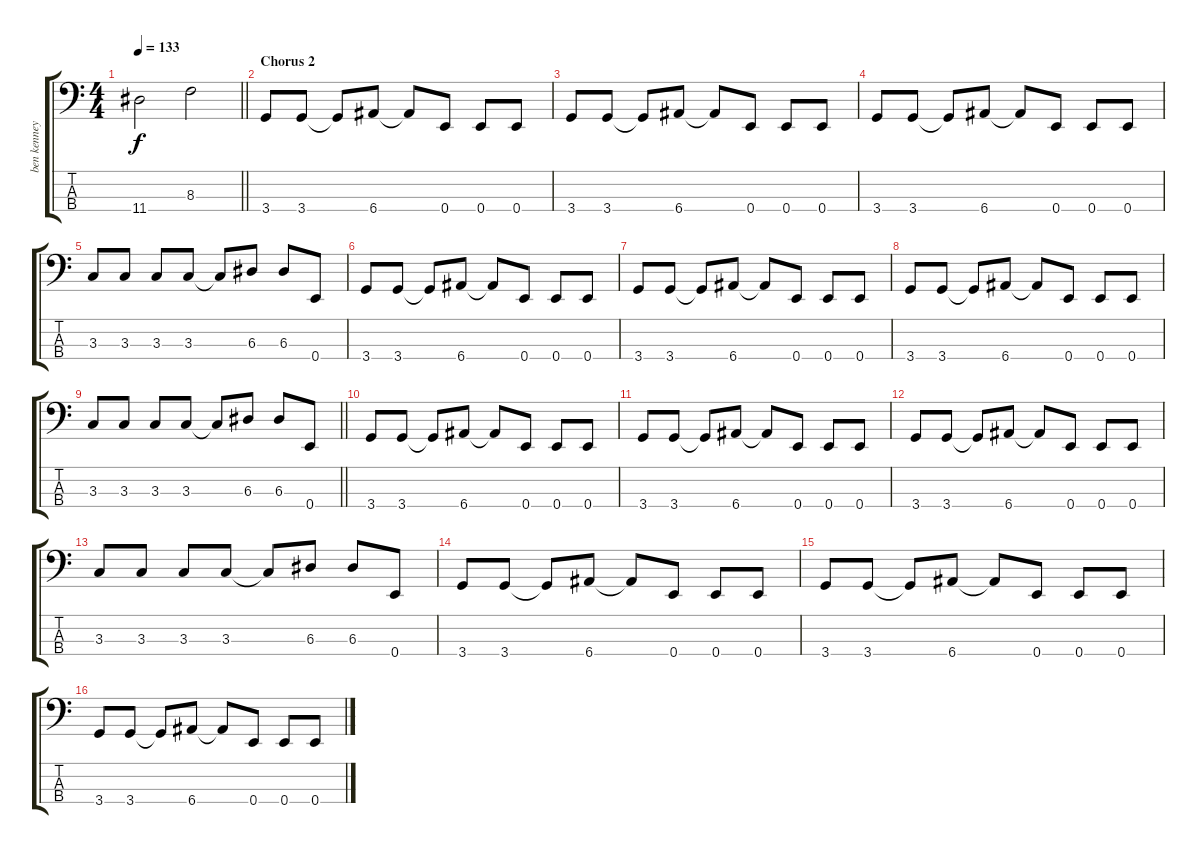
\track ("ben kenney" "ben kenney") {instrument electricbassfinger}
\staff {score tabs}
\tuning (G2 D2 A1 E1) {hide}
\ts (4 4)
\tempo 133
\clef f4
\barLineRight lightlight
\ks c
11.4.2{dy f} 8.3.2 |
\section ("" "Chorus 2")
3.4.8 3.4.8 3.4{t}.8 6.4.8 6.4{t}.8 0.4.8 0.4.8 0.4.8 |
3.4.8 3.4.8 3.4{t}.8 6.4.8 6.4{t}.8 0.4.8 0.4.8 0.4.8 |
3.4.8 3.4.8 3.4{t}.8 6.4.8 6.4{t}.8 0.4.8 0.4.8 0.4.8 |
3.3.8 3.3.8 3.3.8 3.3.8 3.3{t}.8 6.3.8 6.3.8 0.4.8 |
3.4.8 3.4.8 3.4{t}.8 6.4.8 6.4{t}.8 0.4.8 0.4.8 0.4.8 |
3.4.8 3.4.8 3.4{t}.8 6.4.8 6.4{t}.8 0.4.8 0.4.8 0.4.8 |
3.4.8 3.4.8 3.4{t}.8 6.4.8 6.4{t}.8 0.4.8 0.4.8 0.4.8 |
\barLineRight lightlight
3.3.8 3.3.8 3.3.8 3.3.8 3.3{t}.8 6.3.8 6.3.8 0.4.8 |
3.4.8 3.4.8 3.4{t}.8 6.4.8 6.4{t}.8 0.4.8 0.4.8 0.4.8 |
3.4.8 3.4.8 3.4{t}.8 6.4.8 6.4{t}.8 0.4.8 0.4.8 0.4.8 |
3.4.8 3.4.8 3.4{t}.8 6.4.8 6.4{t}.8 0.4.8 0.4.8 0.4.8 |
3.3.8 3.3.8 3.3.8 3.3.8 3.3{t}.8 6.3.8 6.3.8 0.4.8 |
3.4.8 3.4.8 3.4{t}.8 6.4.8 6.4{t}.8 0.4.8 0.4.8 0.4.8 |
3.4.8 3.4.8 3.4{t}.8 6.4.8 6.4{t}.8 0.4.8 0.4.8 0.4.8 |
3.4.8 3.4.8 3.4{t}.8 6.4.8 6.4{t}.8 0.4.8 0.4.8 0.4.8
